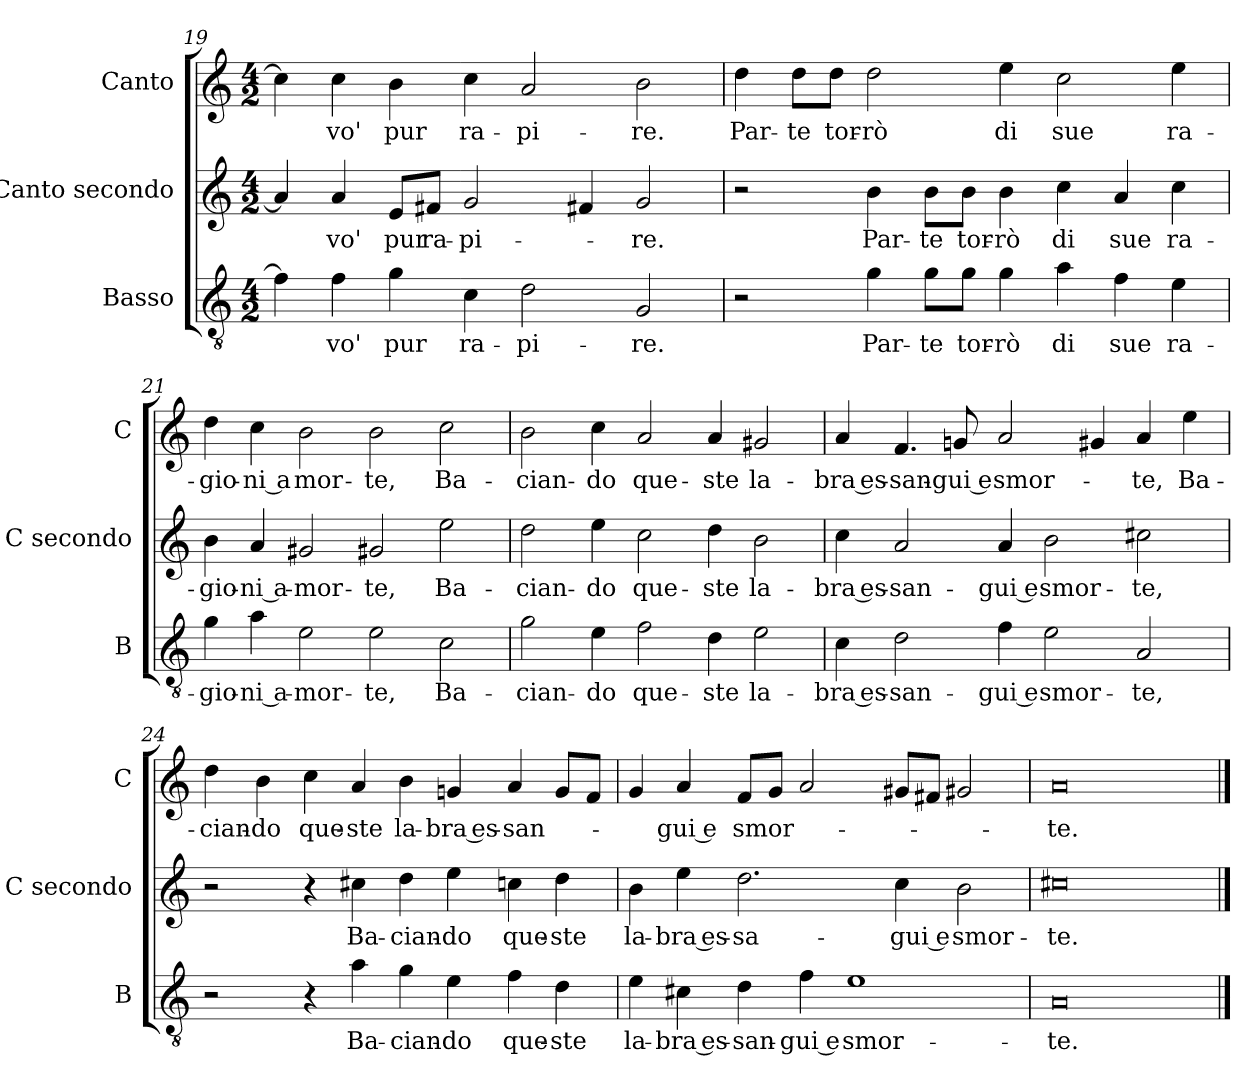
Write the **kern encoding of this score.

**kern	**text	**kern	**text	**kern	**text
*part3	*part3	*part2	*part2	*part1	*part1
*staff3	*staff3	*staff2	*staff2	*staff1	*staff1
*I"Basso	*	*I"Canto secondo	*	*I"Canto	*
*I'B	*	*I'C secondo	*	*I'C	*
*clefGv2	*	*clefG2	*	*clefG2	*
*k[]	*	*k[]	*	*k[]	*
*M4/2	*	*M4/2	*	*M4/2	*
=19	=19	=19	=19	=19	=19
4f]	.	4a]	.	4cc]	.
4f	vo'	4a	vo'	4cc	vo'
4g	pur	8eL	pur	4b	pur
.	.	8f#XJ	ra-	.	.
4c	ra-	2g	-pi-	4cc	ra-
2d	-pi-	.	.	2a	-pi-
.	.	4f#X	.	.	.
2G	-re.	2g	-re.	2b	-re.
=20	=20	=20	=20	=20	=20
2r	.	2r	.	4dd	Par-
.	.	.	.	8ddL	-te
.	.	.	.	8ddJ	tor-
4g	Par-	4b	Par-	2dd	-rò
8gL	-te	8bL	-te	.	.
8gJ	tor-	8bJ	tor-	.	.
4g	-rò	4b	-rò	4ee	di
4a	di	4cc	di	2cc	sue
4f	sue	4a	sue	.	.
4e	ra-	4cc	ra-	4ee	ra-
=21	=21	=21	=21	=21	=21
4g	-gio-	4b	-gio-	4dd	-gio-
4a	-ni a-	4a	-ni a-	4cc	-ni a
2e	-mor-	2g#X	-mor-	2b	mor-
2e	-te,	2g#X	-te,	2b	-te,
2c	Ba-	2ee	Ba-	2cc	Ba-
=22	=22	=22	=22	=22	=22
2g	-cian-	2dd	-cian-	2b	-cian-
4e	-do	4ee	-do	4cc	-do
2f	que-	2cc	que-	2a	que-
4d	-ste	4dd	-ste	4a	-ste
2e	la-	2b	la-	2g#X	la-
=23	=23	=23	=23	=23	=23
4c	-bra es-	4cc	-bra es-	4a	-bra es-
2d	-san-	2a	-san-	4.f	-san-
.	.	.	.	8gn	-gui e
4f	-gui e	4a	-gui e	2a	smor-
2e	smor-	2b	smor-	.	.
.	.	.	.	4g#X	.
2A	-te,	2cc#X	-te,	4a	-te,
.	.	.	.	4ee	Ba-
=24	=24	=24	=24	=24	=24
2r	.	2r	.	4dd	-cian-
.	.	.	.	4b	-do
4r	.	4r	.	4cc	que-
4a	Ba-	4cc#X	Ba-	4a	-ste
4g	-cian-	4dd	-cian-	4b	la-
4e	-do	4ee	-do	4gn	-bra es-
4f	que-	4ccn	que-	4a	-san-
4d	-ste	4dd	-ste	8gL	.
.	.	.	.	8fJ	.
=25	=25	=25	=25	=25	=25
4e	la-	4b	la-	4g	.
4c#X	-bra es-	4ee	-bra es-	4a	-gui e
4d	-san-	2.dd	-sa-	8fL	smor-
.	.	.	.	8gJ	.
4f	-gui e	.	.	2a	.
1e	smor-	.	.	.	.
.	.	4cc	-gui e	8g#XL	.
.	.	.	.	8f#XJ	.
.	.	2b	smor-	2g#X	.
=26	=26	=26	=26	=26	=26
0A	-te.	0cc#X	-te.	0a	-te.
==	==	==	==	==	==
*-	*-	*-	*-	*-	*-
